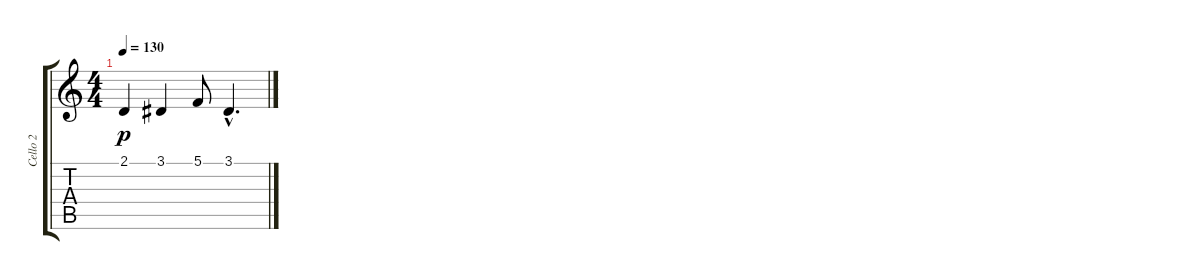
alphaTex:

\track ("Cello 2" "Cello 2") {instrument cello}
\staff {score tabs}
\tuning (C4 G3 Eb3 Bb2 F2 C2) {hide}
\ts (4 4)
\tempo 130
\clef g2
\ks c
2.1.4{dy p} 3.1.4 5.1.8 3.1{hac}.4{d}
